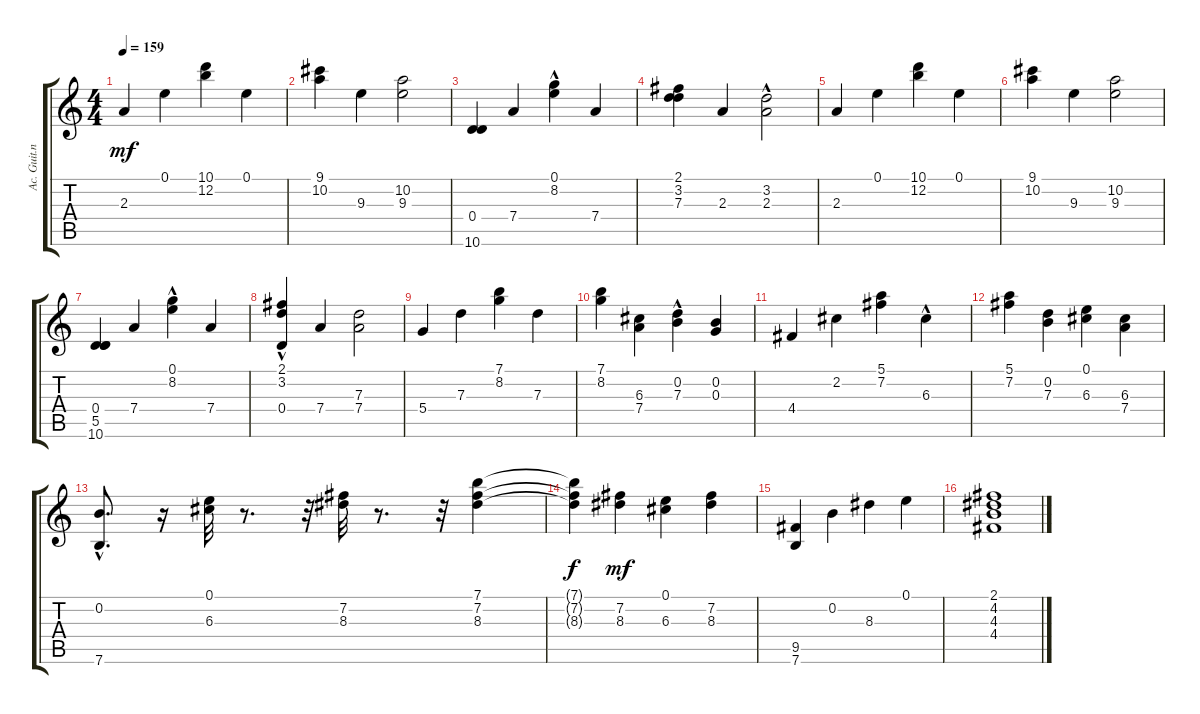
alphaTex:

\track ("Ac. Guit.nylon" "Ac. Guit.n") {instrument acousticguitarnylon}
\staff {score tabs}
\tuning (E4 B3 G3 D3 A2 E2) {hide}
\ts (4 4)
\tempo 159
\clef g2
\ks c
2.3.4{dy mf} 0.1.4 (10.1 12.2).4 0.1.4 |
(9.1 10.2).4 9.3.4 (10.2 9.3).2 |
(0.4 10.6).4 7.4.4 (0.1 8.2{hac}).4 7.4.4 |
(2.1 3.2 7.3).4 2.3.4 (3.2 2.3{hac}).2 |
2.3.4 0.1.4 (10.1 12.2).4 0.1.4 |
(9.1 10.2).4 9.3.4 (10.2 9.3).2 |
(0.4 5.5 10.6).4 7.4.4 (0.1 8.2{hac}).4 7.4.4 |
(2.1{hac} 3.2{hac} 0.4).4 7.4.4 (7.3 7.4).2 |
5.4.4 7.3.4 (7.1 8.2).4 7.3.4 |
(7.1 8.2).4 (6.3 7.4).4 (0.2 7.3{hac}).4 (0.2 0.3).4 |
4.4.4 2.2.4 (5.1 7.2).4 6.3{hac}.4 |
(5.1 7.2).4 (0.2 7.3).4 (0.1 6.3).4 (6.3 7.4).4 |
(0.2{hac} 7.6).8{d} r.16 (0.1 6.3).32 r.8{d} r.32 (7.2 8.3).32 r.8{d} r.32 (7.1 7.2 8.3).4 |
(7.1{t} 7.2{t} 8.3{t}).4{dy f} (7.2 8.3).4{dy mf} (0.1 6.3).4 (7.2 8.3).4 |
(9.5 7.6).4 0.2.4 8.3.4 0.1.4 |
(2.1 4.2 4.3 4.4).1
